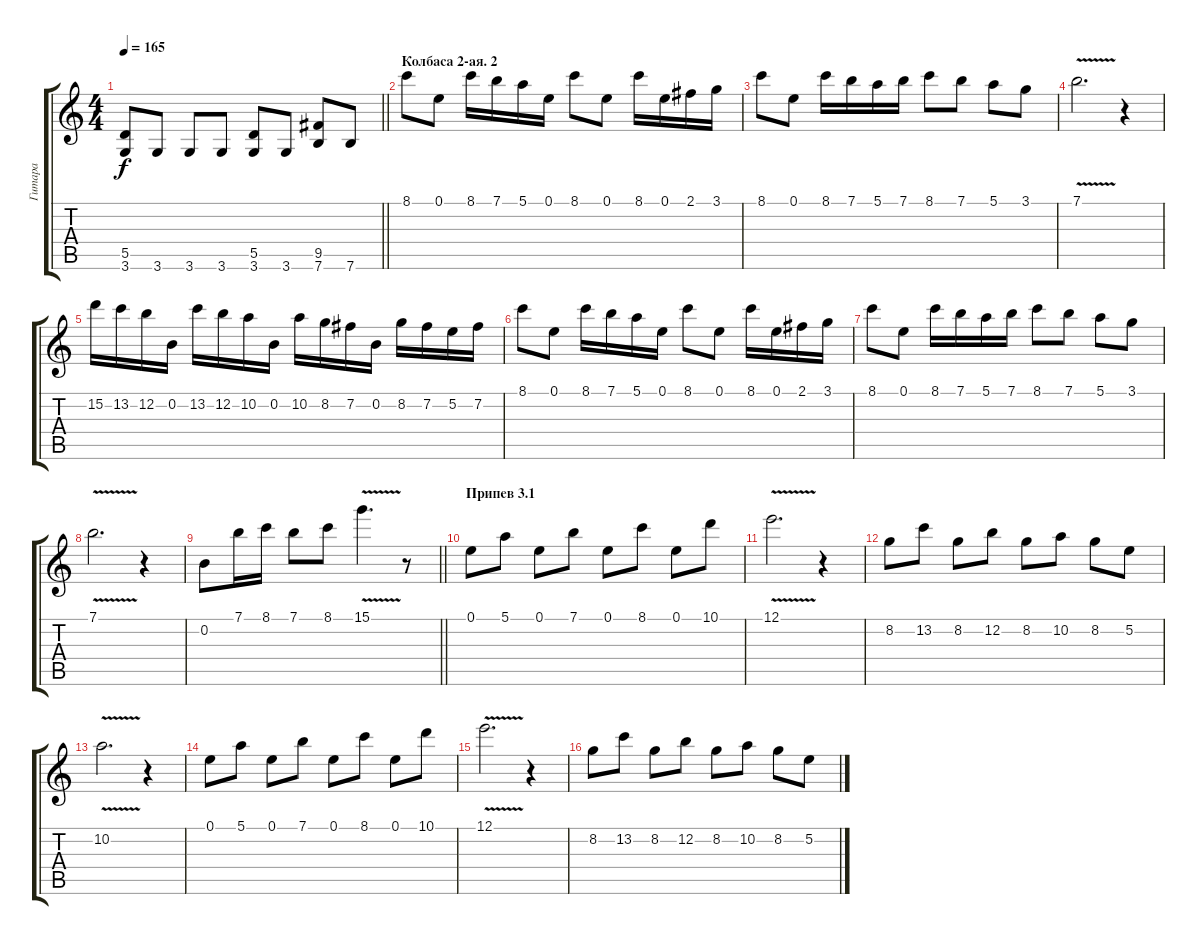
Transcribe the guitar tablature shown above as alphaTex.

\track ("Гитара" "Гитара") {instrument distortionguitar}
\staff {score tabs}
\tuning (E4 B3 G3 D3 A2 E2) {hide}
\ts (4 4)
\tempo 165
\clef g2
\barLineRight lightlight
\ks c
(5.5 3.6).8{dy f} 3.6.8 3.6.8 3.6.8 (5.5 3.6).8 3.6.8 (9.5 7.6).8 7.6.8 |
\section ("" "Колбаса 2-ая. 2")
8.1.8{volume 13} 0.1.8 8.1.16 7.1.16 5.1.16 0.1.16 8.1.8 0.1.8 8.1.16 0.1.16 2.1.16 3.1.16 |
8.1.8 0.1.8 8.1.16 7.1.16 5.1.16 7.1.16 8.1.8 7.1.8 5.1.8 3.1.8 |
7.1{v}.2{d} r.4 |
15.2.16 13.2.16 12.2.16 0.2.16 13.2.16 12.2.16 10.2.16 0.2.16 10.2.16 8.2.16 7.2.16 0.2.16 8.2.16 7.2.16 5.2.16 7.2.16 |
8.1.8 0.1.8 8.1.16 7.1.16 5.1.16 0.1.16 8.1.8 0.1.8 8.1.16 0.1.16 2.1.16 3.1.16 |
8.1.8 0.1.8 8.1.16 7.1.16 5.1.16 7.1.16 8.1.8 7.1.8 5.1.8 3.1.8 |
7.1{v}.2{d} r.4 |
\barLineRight lightlight
0.2.8 7.1.16 8.1.16 7.1.8 8.1.8 15.1{v}.4{d} r.8 |
\section ("" "Припев 3.1")
0.1.8 5.1.8 0.1.8 7.1.8 0.1.8 8.1.8 0.1.8 10.1.8 |
12.1{v}.2{d} r.4 |
8.2.8 13.2.8 8.2.8 12.2.8 8.2.8 10.2.8 8.2.8 5.2.8 |
10.2{v}.2{d} r.4 |
0.1.8 5.1.8 0.1.8 7.1.8 0.1.8 8.1.8 0.1.8 10.1.8 |
12.1{v}.2{d} r.4 |
8.2.8 13.2.8 8.2.8 12.2.8 8.2.8 10.2.8 8.2.8 5.2.8
